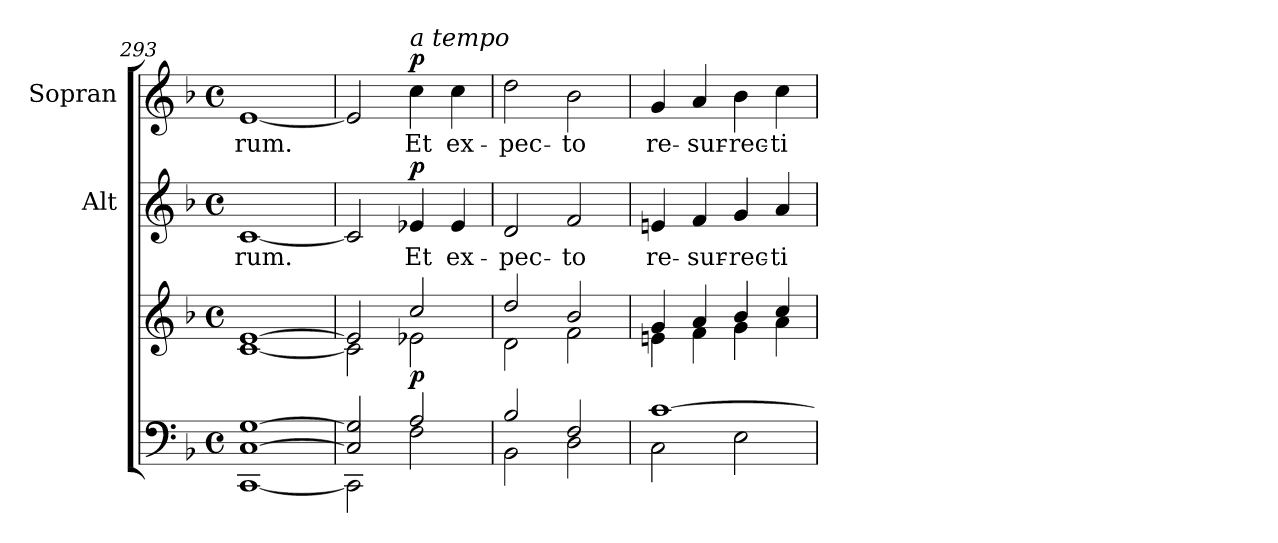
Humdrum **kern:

**kern	**kern	**dynam	**kern	**text	**dynam	**kern	**text	**dynam
*part3	*part3	*part3	*part2	*part2	*part2	*part1	*part1	*part1
*staff4	*staff3	*staff3/4	*staff2	*staff2	*staff2	*staff1	*staff1	*staff1
*	*	*	*I"Alt	*	*	*I"Sopran	*	*
*	*	*	*I'A.	*	*	*I'S.	*	*
*clefF4	*clefG2	*	*clefG2	*	*	*clefG2	*	*
*k[b-]	*k[b-]	*	*k[b-]	*	*	*k[b-]	*	*
*F:	*F:	*	*F:	*	*	*F:	*	*
*M4/4	*M4/4	*	*M4/4	*	*	*M4/4	*	*
*met(c)	*met(c)	*	*met(c)	*	*	*met(c)	*	*
=293	=293	=293	=293	=293	=293	=293	=293	=293
*^	*^	*	*	*	*	*	*	*
!	!	!	!	!	!	!LO:LY:b	!	!	!LO:LY:b	!
[>1C [>1G	[<1CC	[>1e	[<1c	.	[1c	-rum.	.	[1e	-rum.	.
=294	=294	=294	=294	=294	=294	=294	=294	=294	=294	=294
2C/] 2G/]	2CC\]	2e/]	2c\]	.	2c/]	.	.	2e/]	.	.
!	!	!	!	!	!	!	!	!LO:TX:a:i:t=a tempo	!	!
!	!	!	!	!LO:DY:b	!	!LO:LY:b	!LO:DY:a	!	!LO:LY:b	!LO:DY:a
2A/	2F\	2cc/	2e-X\	p	4e-X/	Et	p	4cc\	Et	p
!	!	!	!	!	!	!LO:LY:b	!	!	!LO:LY:b	!
.	.	.	.	.	4e-/	ex-	.	4cc\	ex-	.
=295	=295	=295	=295	=295	=295	=295	=295	=295	=295	=295
!	!	!	!	!	!	!LO:LY:b	!	!	!LO:LY:b	!
2B-/	2BB-\	2dd/	2d\	.	2d/	-pec-	.	2dd\	-pec-	.
!	!	!	!	!	!	!LO:LY:b	!	!	!LO:LY:b	!
2F/	2D\	2b-/	2f\	.	2f/	-to	.	2b-\	-to	.
!!LO:LB:g=z
=296	=296	=296	=296	=296	=296	=296	=296	=296	=296	=296
!	!	!	!	!	!	!LO:LY:b	!	!	!LO:LY:b	!
[>1c	2C\	4g/	4en\	.	4en/	re-	.	4g/	re-	.
!	!	!	!	!	!	!LO:LY:b	!	!	!LO:LY:b	!
.	.	4a/	4f\	.	4f/	-sur-	.	4a/	-sur-	.
!	!	!	!	!	!	!LO:LY:b	!	!	!LO:LY:b	!
.	2E\	4b-/	4g\	.	4g/	-rec-	.	4b-\	-rec-	.
!	!	!	!	!	!	!LO:LY:b	!	!	!LO:LY:b	!
.	.	4cc/	4a\	.	4a/	-ti-	.	4cc\	-ti-	.
*v	*v	*	*	*	*	*	*	*	*	*
*	*v	*v	*	*	*	*	*	*	*
=	=	=	=	=	=	=	=	=
*-	*-	*-	*-	*-	*-	*-	*-	*-
